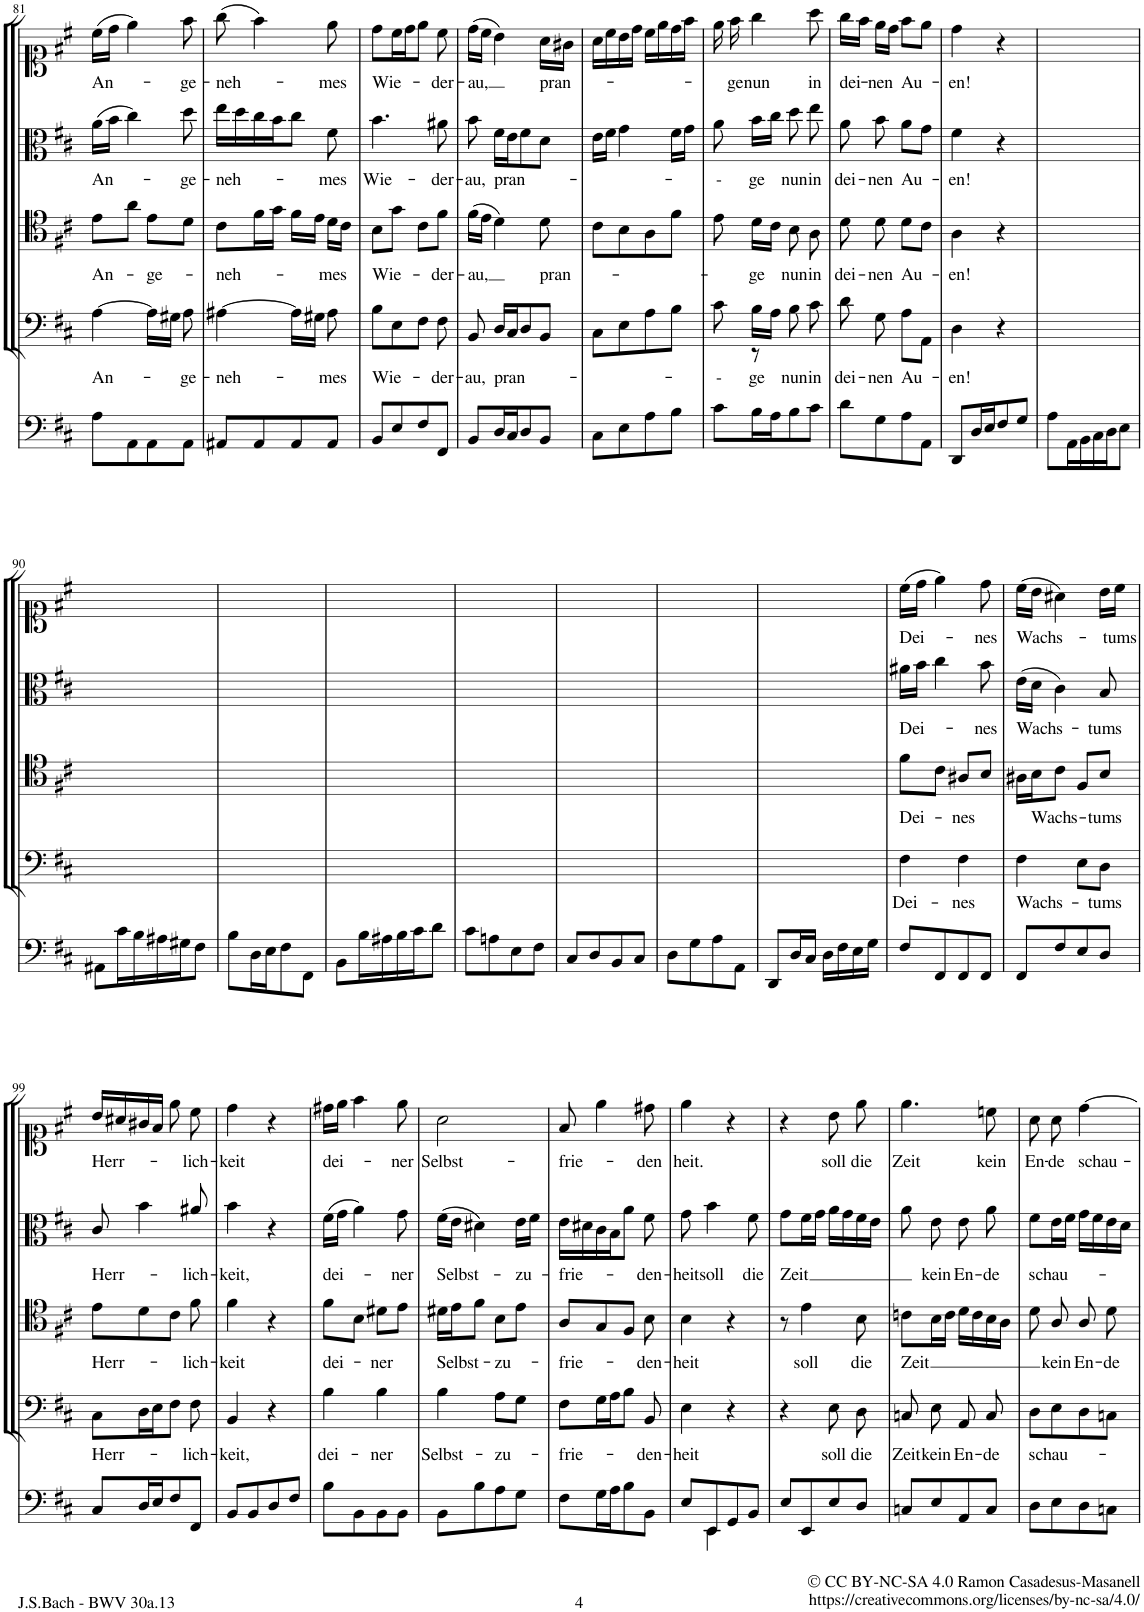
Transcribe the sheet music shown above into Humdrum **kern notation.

**kern	**kern	**text	**kern	**text	**kern	**text	**kern	**text
*part5	*part4	*part4	*part3	*part3	*part2	*part2	*part1	*part1
*staff5	*staff4	*staff4	*staff3	*staff3	*staff2	*staff2	*staff1	*staff1
*I"Continuo	*I"Basso	*	*I"Tenore	*	*I"Alto	*	*I"Soprano	*
!!LO:PB:g=z
*clefF4	*clefF4	*	*clefC4	*	*clefC3	*	*clefC1	*
*k[f#c#]	*k[f#c#]	*	*k[f#c#]	*	*k[f#c#]	*	*k[f#c#]	*
*M2/4	*M2/4	*	*M2/4	*	*M2/4	*	*M2/4	*
=81	=81	=81	=81	=81	=81	=81	=81	=81
!	!	!LO:LY:b	!	!LO:LY:b	!	!LO:LY:b	!	!LO:LY:b
8A\L	[>4A\	An-	8e\L	An-	(16a\LL	An-	(16cc#\LL	An-
.	.	.	.	.	16b\JJ	.	16dd\JJ	.
8AA\	.	.	8a\J	.	4cc#\)	.	4ee\)	.
!	!	!	!	!LO:LY:b	!	!	!	!
8AA\	16A\LL]	.	8e\L	-ge-	.	.	.	.
.	16G#X\JJ	.	.	.	.	.	.	.
!	!	!LO:LY:b	!	!	!	!LO:LY:b	!	!LO:LY:b
8AA\J	8A\	-ge-	8d\J	.	8dd\	-ge-	8ff#\	-ge-
=82	=82	=82	=82	=82	=82	=82	=82	=82
!	!	!LO:LY:b	!	!LO:LY:b	!	!LO:LY:b	!	!LO:LY:b
8AA#X/L	[>4A#X\	-neh-	8c#\L	neh-	16ee\LL	-neh-	(8gg\	-neh-
.	.	.	.	.	16dd\	.	.	.
8AA#/	.	.	16f#\L	.	16cc#\	.	4ff#\)	.
.	.	.	16g\JJ	.	16b\J	.	.	.
8AA#/	16A#\LL]	.	16f#\LL	.	8cc#\J	.	.	.
.	16G#X\JJ	.	16e\JJ	.	.	.	.	.
!	!	!LO:LY:b	!	!LO:LY:b	!	!LO:LY:b	!	!LO:LY:b
8AA#/J	8A#\	-mes	16d\LL	mes	8f#\	-mes	8ee\	-mes
.	.	.	16c#\JJ	.	.	.	.	.
=83	=83	=83	=83	=83	=83	=83	=83	=83
!	!	!LO:LY:b	!	!LO:LY:b	!	!LO:LY:b	!	!LO:LY:b
8BB/L	8B\L	Wie-	8B\L	Wie-	4.b\	Wie-	8dd\L	Wie-
8E/	8E\	.	8g\J	.	.	.	16cc#\L	.
.	.	.	.	.	.	.	16dd\J	.
8F#/	8F#\J	.	8c#\L	.	.	.	8ee\J	.
!	!	!LO:LY:b	!	!LO:LY:b	!	!LO:LY:b	!	!LO:LY:b
8FF#/J	8F#\	der-	8f#\J	der-	8a#X\	-der-	8cc#\	-der-
=84	=84	=84	=84	=84	=84	=84	=84	=84
!	!	!LO:LY:b	!	!LO:LY:b	!	!LO:LY:b	!	!LO:LY:b
8BB/L	8BB/	-au,	(16f#\LL	-au,	8b\	-au,	(16dd\LL	-au,
.	.	.	16e\JJ	.	.	.	16cc#\JJ	.
!	!	!LO:LY:b	!	!	!	!LO:LY:b	!	!
16D/L	16D/LL	pran-	4d\)	.	16f#\LL	pran-	4b\)	.
16C#/J	16C#/J	.	.	.	16e\J	.	.	.
8D/	8D/	.	.	.	8f#\	.	.	.
!	!	!	!	!LO:LY:b	!	!	!	!LO:LY:b
8BB/J	8BB/J	.	8d\	pran-	8d\J	.	16a\LL	pran-
.	.	.	.	.	.	.	16g#X\JJ	.
=85	=85	=85	=85	=85	=85	=85	=85	=85
8C#\L	8C#\L	.	8c#\L	.	16e\LL	.	16a\LL	.
.	.	.	.	.	16f#\JJ	.	16cc#\	.
8E\	8E\	.	8B\	.	4g\	.	16b\	.
.	.	.	.	.	.	.	16dd\JJ	.
8A\	8A\	.	8A\	.	.	.	16cc#\LL	.
.	.	.	.	.	.	.	16ee\	.
8B\J	8B\J	.	8f#\J	.	16f#\LL	.	16dd\	.
.	.	.	.	.	16g\JJ	.	16ff#\JJ	.
=86	=86	=86	=86	=86	=86	=86	=86	=86
!	!	!LO:LY:b	!	!	!	!LO:LY:b	!	!
*	*^	*	*	*	*	*	*	*
8c#\L	8c#\	8ryy	--	8e\	.	8a\	--	16ee\	.
!	!	!	!	!	!	!	!	!	!LO:LY:b
.	.	.	.	.	.	.	.	16ff#\	ge
!	!	!	!LO:LY:b	!	!LO:LY:b	!	!LO:LY:b	!	!LO:LY:b
16B\L	16B\LL	8r	ge	16d\LL	ge	16b\LL	ge	4gg\	nun
16A\J	16A\JJ	.	.	16c#\JJ	.	16cc#\JJ	.	.	.
!	!	!	!LO:LY:b	!	!LO:LY:b	!	!LO:LY:b	!	!
8B\	8B\	4ryy	nun	8B\	nun	8dd\	nun	.	.
!	!	!	!LO:LY:b	!	!LO:LY:b	!	!LO:LY:b	!	!LO:LY:b
8c#\J	8c#\	.	in	8A\	in	8ee\	in	8aa\	in
*	*v	*v	*	*	*	*	*	*	*
=87	=87	=87	=87	=87	=87	=87	=87	=87
!	!	!LO:LY:b	!	!LO:LY:b	!	!LO:LY:b	!	!LO:LY:b
8d\L	8d\	dei-	8d\	dei-	8a\	dei-	16gg\LL	dei-
.	.	.	.	.	.	.	16ff#\JJ	.
!	!	!LO:LY:b	!	!LO:LY:b	!	!LO:LY:b	!	!LO:LY:b
8G\	8G\	-nen	8d\	-nen	8b\	-nen	16ee\LL	-nen
.	.	.	.	.	.	.	16dd\JJ	.
!	!	!LO:LY:b	!	!LO:LY:b	!	!LO:LY:b	!	!LO:LY:b
8A\	8A\L	Au-	8d\L	Au-	8a\L	Au-	8ff#\L	Au-
8AA\J	8AA\J	.	8c#\J	.	8g\J	.	8ee\J	.
=88	=88	=88	=88	=88	=88	=88	=88	=88
!	!	!LO:LY:b	!	!LO:LY:b	!	!LO:LY:b	!	!LO:LY:b
8DD/L	4D\	-en!	4A\	-en!	4f#\	-en!	4dd\	en!
16D/L	.	.	.	.	.	.	.	.
16E/J	.	.	.	.	.	.	.	.
8F#/	4r	.	4r	.	4r	.	4r	.
8G/J	.	.	.	.	.	.	.	.
=89	=89	=89	=89	=89	=89	=89	=89	=89
8A\L	2ryy	.	2ryy	.	2ryy	.	2ryy	.
16AA\L	.	.	.	.	.	.	.	.
16BB\	.	.	.	.	.	.	.	.
16C#\	.	.	.	.	.	.	.	.
16D\J	.	.	.	.	.	.	.	.
8E\J	.	.	.	.	.	.	.	.
!!LO:LB:g=z
=90	=90	=90	=90	=90	=90	=90	=90	=90
8AA#X\L	2ryy	.	2ryy	.	2ryy	.	2ryy	.
16c#\L	.	.	.	.	.	.	.	.
16B\	.	.	.	.	.	.	.	.
16A#X\	.	.	.	.	.	.	.	.
16G#X\J	.	.	.	.	.	.	.	.
8F#\J	.	.	.	.	.	.	.	.
=91	=91	=91	=91	=91	=91	=91	=91	=91
8B\L	2ryy	.	2ryy	.	2ryy	.	2ryy	.
16D\L	.	.	.	.	.	.	.	.
16E\J	.	.	.	.	.	.	.	.
8F#\	.	.	.	.	.	.	.	.
8FF#\J	.	.	.	.	.	.	.	.
=92	=92	=92	=92	=92	=92	=92	=92	=92
8BB\L	2ryy	.	2ryy	.	2ryy	.	2ryy	.
16B\L	.	.	.	.	.	.	.	.
16A#X\	.	.	.	.	.	.	.	.
16B\	.	.	.	.	.	.	.	.
16c#\J	.	.	.	.	.	.	.	.
8d\J	.	.	.	.	.	.	.	.
=93	=93	=93	=93	=93	=93	=93	=93	=93
8c#\L	2ryy	.	2ryy	.	2ryy	.	2ryy	.
8An\	.	.	.	.	.	.	.	.
8E\	.	.	.	.	.	.	.	.
8F#\J	.	.	.	.	.	.	.	.
=94	=94	=94	=94	=94	=94	=94	=94	=94
8C#/L	2ryy	.	2ryy	.	2ryy	.	2ryy	.
8D/	.	.	.	.	.	.	.	.
8BB/	.	.	.	.	.	.	.	.
8C#/J	.	.	.	.	.	.	.	.
=95	=95	=95	=95	=95	=95	=95	=95	=95
8D\L	2ryy	.	2ryy	.	2ryy	.	2ryy	.
8G\	.	.	.	.	.	.	.	.
8A\	.	.	.	.	.	.	.	.
8AA\J	.	.	.	.	.	.	.	.
=96	=96	=96	=96	=96	=96	=96	=96	=96
8DD/L	2ryy	.	2ryy	.	2ryy	.	2ryy	.
16D/L	.	.	.	.	.	.	.	.
16C#/JJ	.	.	.	.	.	.	.	.
16D\LL	.	.	.	.	.	.	.	.
16F#\	.	.	.	.	.	.	.	.
16E\	.	.	.	.	.	.	.	.
16G\JJ	.	.	.	.	.	.	.	.
=97	=97	=97	=97	=97	=97	=97	=97	=97
!	!	!LO:LY:b	!	!LO:LY:b	!	!LO:LY:b	!	!LO:LY:b
8F#/L	4F#\	Dei-	8f#\L	Dei-	16a#X\LL	Dei-	(16cc#\LL	Dei-
.	.	.	.	.	16b\JJ	.	16dd\JJ	.
8FF#/	.	.	8c#\J	.	4cc#\	.	4ee\)	.
!	!	!LO:LY:b	!	!LO:LY:b	!	!	!	!
8FF#/	4F#\	-nes	8A#X/L	-nes	.	.	.	.
!	!	!	!	!	!	!LO:LY:b	!	!LO:LY:b
8FF#/J	.	.	8B/J	.	8b\	-nes	8dd\	-nes
=98	=98	=98	=98	=98	=98	=98	=98	=98
!	!	!LO:LY:b	!	!	!	!LO:LY:b	!	!LO:LY:b
8FF#/L	4F#\	Wachs-	16A#X\LL	.	(16e\LL	Wachs-	(16cc#\LL	Wachs-
!	!	!	!	!LO:LY:b	!	!	!	!
.	.	.	16B\J	Wachs-	16d\JJ	.	16b\JJ	.
8F#/	.	.	8c#\J	.	4c#\)	.	4a#X\)	.
8E/	8E\L	.	8F#/L	.	.	.	.	.
!	!	!LO:LY:b	!	!LO:LY:b	!	!LO:LY:b	!	!
8D/J	8D\J	-tums	8B/J	-tums	8B/	-tums	16b\LL	.
!	!	!	!	!	!	!	!	!LO:LY:b
.	.	.	.	.	.	.	16cc#\JJ	-tums
!!LO:LB:g=z
=99	=99	=99	=99	=99	=99	=99	=99	=99
!	!	!LO:LY:b	!	!LO:LY:b	!	!LO:LY:b	!	!LO:LY:b
8C#/L	8C#\L	Herr-	8e\L	Herr-	8c#/	Herr-	16b/LL	Herr-
.	.	.	.	.	.	.	16a#X/	.
16D/L	16D\L	.	8d\	.	4b\	.	16g#X/	.
16E/J	16E\J	.	.	.	.	.	16f#/JJ	.
8F#/	8F#\J	.	8c#\J	.	.	.	8ee\	.
!	!	!LO:LY:b	!	!LO:LY:b	!	!LO:LY:b	!	!LO:LY:b
8FF#/J	8F#\	-lich-	8f#\	-lich-	8a#X/	-lich-	8cc#\	-lich-
=100	=100	=100	=100	=100	=100	=100	=100	=100
!	!	!LO:LY:b	!	!LO:LY:b	!	!LO:LY:b	!	!LO:LY:b
8BB/L	4BB/	-keit,	4f#\	-keit	4b\	-keit,	4dd\	-keit
8BB/	.	.	.	.	.	.	.	.
8D/	4r	.	4r	.	4r	.	4r	.
8F#/J	.	.	.	.	.	.	.	.
=101	=101	=101	=101	=101	=101	=101	=101	=101
!	!	!LO:LY:b	!	!LO:LY:b	!	!LO:LY:b	!	!LO:LY:b
8B\L	4B\	dei-	8f#\L	dei-	(16f#\LL	dei-	16dd#X\LL	dei-
.	.	.	.	.	16g\JJ	.	16ee\JJ	.
8BB\	.	.	8B\J	.	4a\)	.	4ff#\	.
!	!	!LO:LY:b	!	!LO:LY:b	!	!	!	!
8BB\	4B\	-ner	8d#X\L	-ner	.	.	.	.
!	!	!	!	!	!	!LO:LY:b	!	!LO:LY:b
8BB\J	.	.	8e\J	.	8g\	-ner	8ee\	-ner
=102	=102	=102	=102	=102	=102	=102	=102	=102
!	!	!LO:LY:b	!	!LO:LY:b	!	!LO:LY:b	!	!LO:LY:b
8BB\L	4B\	Selbst-	16d#X\LL	Selbst-	(16f#\LL	Selbst-	2a\	Selbst-
.	.	.	16e\J	.	16e\JJ	.	.	.
8B\	.	.	8f#\J	.	4d#X\)	.	.	.
!	!	!LO:LY:b	!	!LO:LY:b	!	!	!	!
8A\	8A\L	-zu-	8B\L	-zu-	.	.	.	.
!	!	!	!	!	!	!LO:LY:b	!	!
8G\J	8G\J	.	8e\J	.	16e\LL	-zu-	.	.
.	.	.	.	.	16f#\JJ	.	.	.
=103	=103	=103	=103	=103	=103	=103	=103	=103
!	!	!LO:LY:b	!	!LO:LY:b	!	!LO:LY:b	!	!LO:LY:b
8F#\L	8F#\L	-frie-	8A/L	-frie-	16e\LL	-frie-	8f#/	frie-
.	.	.	.	.	16d#X\	.	.	.
16G\L	16G\L	.	8G/	.	16c#\	.	4ee\	.
16A\J	16A\J	.	.	.	16B\J	.	.	.
8B\	8B\J	.	8F#/J	.	8a\J	.	.	.
!	!	!LO:LY:b	!	!LO:LY:b	!	!LO:LY:b	!	!LO:LY:b
8BB\J	8BB/	-den-	8B\	-den-	8f#\	-den-	8dd#X\	-den
=104	=104	=104	=104	=104	=104	=104	=104	=104
*^	*	*	*	*	*	*	*	*
!	!	!	!LO:LY:b	!	!LO:LY:b	!	!LO:LY:b	!	!LO:LY:b
8E/L	8ryy	4E\	-heit	4B\	-heit	8g\	-heit	4ee\	heit.
!	!	!	!	!	!	!	!LO:LY:b	!	!
8EE/	4EE\	.	.	.	.	4b\	soll	.	.
8GG/	.	4r	.	4r	.	.	.	4r	.
!	!	!	!	!	!	!	!LO:LY:b	!	!
8BB/J	8ryy	.	.	.	.	8f#\	die	.	.
=105	=105	=105	=105	=105	=105	=105	=105	=105	=105
!	!	!	!	!	!	!	!LO:LY:b	!	!
*v	*v	*	*	*	*	*	*	*	*
8E/L	4r	.	8r	.	8g\L	Zeit	4r	.
!	!	!	!	!LO:LY:b	!	!	!	!
8EE/	.	.	4e\	soll	16f#\L	.	.	.
.	.	.	.	.	16g\JJ	.	.	.
!	!	!LO:LY:b	!	!	!	!	!	!LO:LY:b
8E/	8E\	soll	.	.	16a\LL	.	8b\	soll
.	.	.	.	.	16g\	.	.	.
!	!	!LO:LY:b	!	!LO:LY:b	!	!	!	!LO:LY:b
8D/J	8D\	die	8B\	die	16f#\	.	8ee\	die
.	.	.	.	.	16e\JJ	.	.	.
=106	=106	=106	=106	=106	=106	=106	=106	=106
!	!	!LO:LY:b	!	!LO:LY:b	!	!	!	!LO:LY:b
8Cn/L	8Cn/	Zeit	8cn\L	Zeit	8a\	.	4.ee\	Zeit
!	!	!LO:LY:b	!	!	!	!LO:LY:b	!	!
8E/	8E\	kein	16B\L	.	8e\	kein	.	.
.	.	.	16c\JJ	.	.	.	.	.
!	!	!LO:LY:b	!	!	!	!LO:LY:b	!	!
8AA/	8AA/	En-	16d\LL	.	8e\	En-	.	.
.	.	.	16c\	.	.	.	.	.
!	!	!LO:LY:b	!	!	!	!LO:LY:b	!	!LO:LY:b
8C/J	8C/	-de	16B\	.	8a\	-de	8ccn\	kein
.	.	.	16A\JJ	.	.	.	.	.
=107	=107	=107	=107	=107	=107	=107	=107	=107
!	!	!LO:LY:b	!	!	!	!LO:LY:b	!	!LO:LY:b
8D\L	8D\L	schau-	8d\	.	8f#\L	schau-	8a\	En-
!	!	!	!	!LO:LY:b	!	!	!	!LO:LY:b
8E\	8E\	.	8A/	kein	16e\L	.	8a\	-de
.	.	.	.	.	16f#\JJ	.	.	.
!	!	!	!	!LO:LY:b	!	!	!	!LO:LY:b
8D\	8D\	.	8A/	En-	16g\LL	.	[>4dd\	schau-
.	.	.	.	.	16f#\	.	.	.
!	!	!	!	!LO:LY:b	!	!	!	!
8Cn\J	8Cn\J	.	8d\	-de	16e\	.	.	.
.	.	.	.	.	16d\JJ	.	.	.
=	=	=	=	=	=	=	=	=
*-	*-	*-	*-	*-	*-	*-	*-	*-
